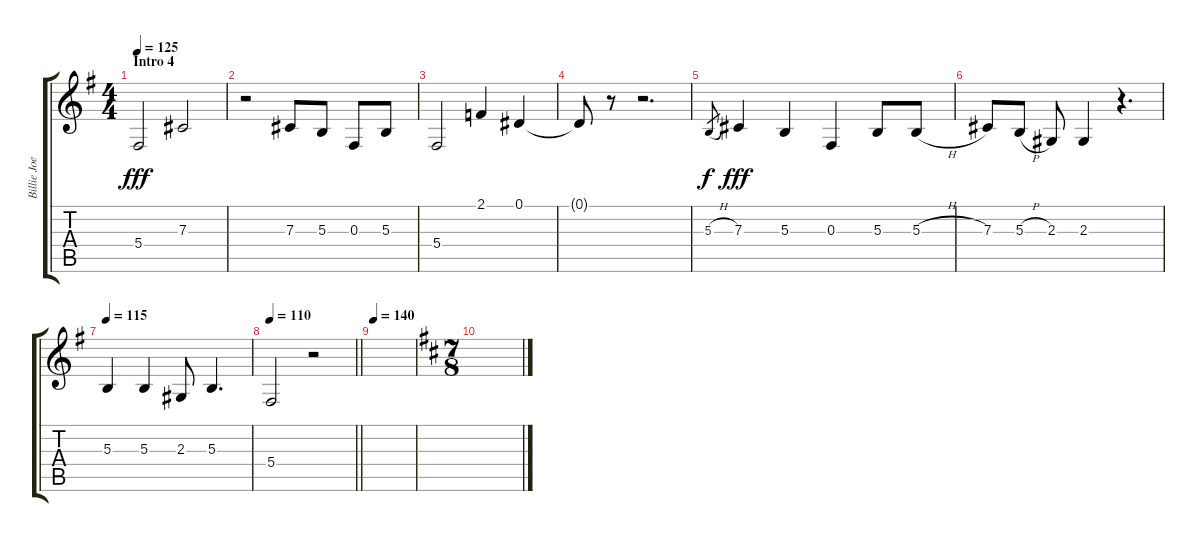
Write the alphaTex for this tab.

\track ("Billie Joe Armstrong (Vocals)" "Billie Joe") {instrument lead2sawtooth}
\staff {score tabs}
\tuning (Eb4 Bb3 Gb3 Db3 Ab2 Eb2) {hide}
\ts (4 4)
\section ("" "Intro 4")
\tempo 125
\clef g2
\ks g
5.4.2{dy fff} 7.3.2 |
r.2 7.3.8 5.3.8 0.3.8 5.3.8 |
5.4.2 2.1.4 0.1.4 |
0.1{t}.8 r.8 r.2{d} |
5.3{h}.8{gr dy f} 7.3.4{dy fff} 5.3.4 0.3.4 5.3.8 5.3{h}.8 |
7.3.8 5.3{h}.8 2.3.8 2.3.4 r.4{d} |
\tempo 115
5.3.4 5.3.4 2.3.8 5.3.4{d} |
\tempo 110
\barLineRight lightlight
5.4.2 r.2 |
\tempo 140
|
\ts (7 8)
\ks d
